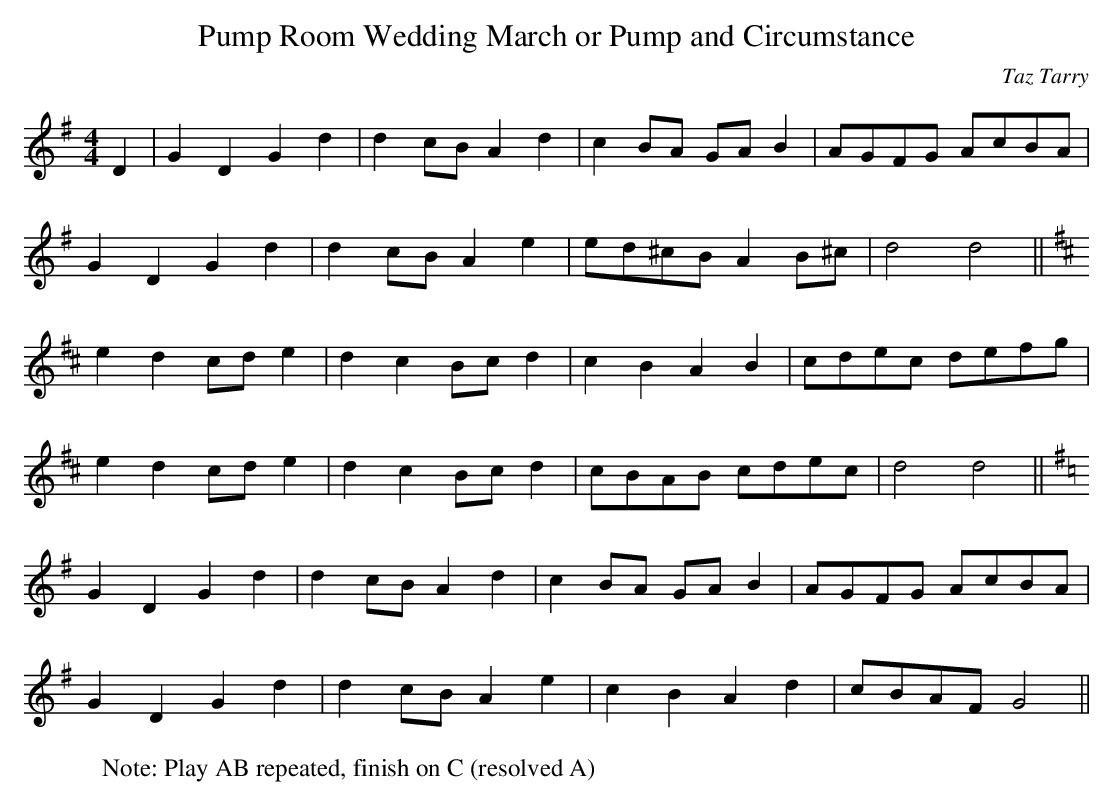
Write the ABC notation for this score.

X:1
T:Pump Room Wedding March or Pump and Circumstance
M:4/4
L:1/4
C:Taz Tarry
K:G
D|GDGd|d c/2B/2Ad|c B/2A/2 G/2A/2B|A/2G/2F/2G/2 A/2c/2B/2A/2|!
GDGd|d c/2B/2Ae|e/2d/2^c/2B/2 A B/2^c/2|d2 d2||!
K:D
edc/2d/2e|dc B/2c/2d|cBAB|c/2d/2e/2c/2 d/2e/2f/2g/2|!
edc/2d/2e|dc B/2c/2d|c/2B/2A/2B/2 c/2d/2e/2c/2|d2 d2||!
K:G
GDGd|d c/2B/2Ad|c B/2A/2 G/2A/2B|A/2G/2F/2G/2 A/2c/2B/2A/2|!
GDGd|d c/2B/2Ae|c BAd|c/2B/2A/2F/2 G2||
W: Note: Play AB repeated, finish on C (resolved A)
